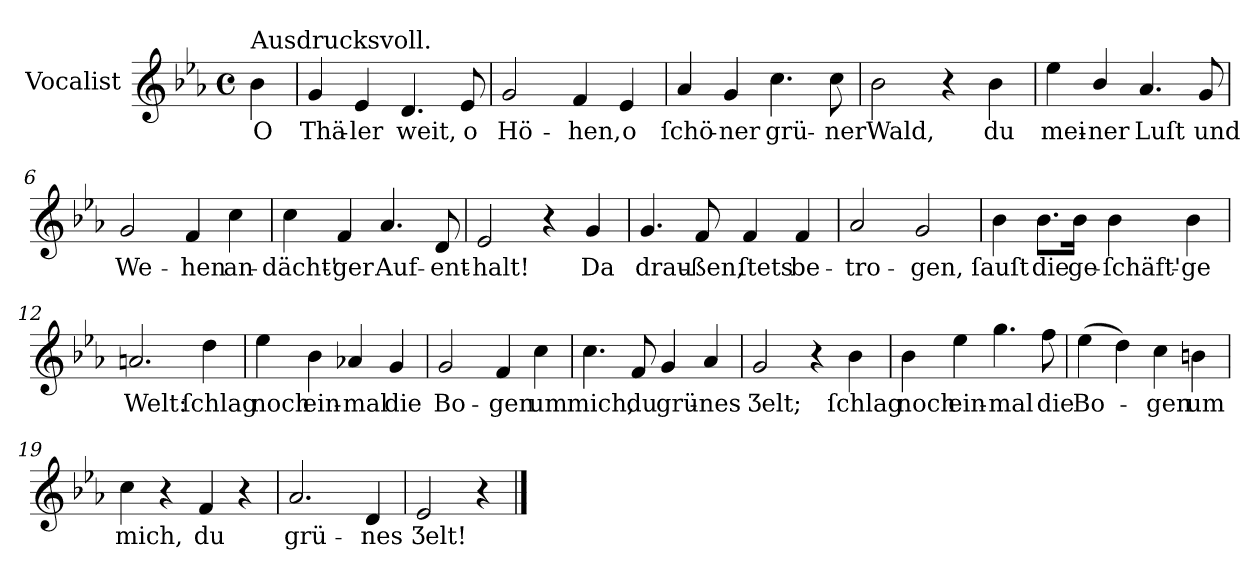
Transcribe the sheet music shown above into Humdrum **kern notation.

**kern	**text
*part1	*part1
*staff1	*staff1
*I"Vocalist	*
*clefG2	*
*k[b-e-a-]	*
*E-:	*
*M4/4	*
*met(c)	*
=	=
!LO:TX:a:t=Ausdrucksvoll.	!
4b-	O
=1	=1
4g	Thä-
4e-	-ler
4.d	weit,
8e-	o
=2	=2
2g	Hö-
4f	-hen,
4e-	o
=3	=3
4a-	ſchö-
4g	-ner
4.cc	grü-
8cc	-ner
=4	=4
2b-	Wald,
4r	.
4b-	du
=5	=5
4ee-	mei-
4b-/	-ner
4.a-	Luſt
8g	und
=6	=6
2g	We-
4f	-hen
4cc	an-
=7	=7
4cc	-dächt'-
4f	-ger
4.a-	Auf-
8d	-ent-
=8	=8
2e-	-halt!
4r	.
4g	Da
=9	=9
4.g	drau-
8f	-ßen,
4f	ſtets
4f	be-
=10	=10
2a-	-tro-
2g	-gen,
=11	=11
4b-	ſauſt
8.b-\L	die
16b-\Jk	ge-
4b-	-ſchäft'-
4b-	-ge
=12	=12
2.an	Welt:
4dd	ſchlag
=13	=13
4ee-	noch
4b-	ein-
4a-X	-mal
4g	die
=14	=14
2g	Bo-
4f	-gen
4cc	um
=15	=15
4.cc	mich,
8f	du
4g	grü-
4a-	-nes
=16	=16
2g	Ʒelt;
4r	.
4b-	ſchlag
=17	=17
4b-	noch
4ee-	ein-
4.gg	-mal
8ff	die
=18	=18
(4ee-	Bo-
4dd)	.
4cc	-gen
4bn	um
=19	=19
4cc	mich,
4r	.
4f	du
4r	.
=20	=20
2.a-	grü-
4d	-nes
=21	=21
2e-	Ʒelt!
4r	.
==	==
*-	*-
